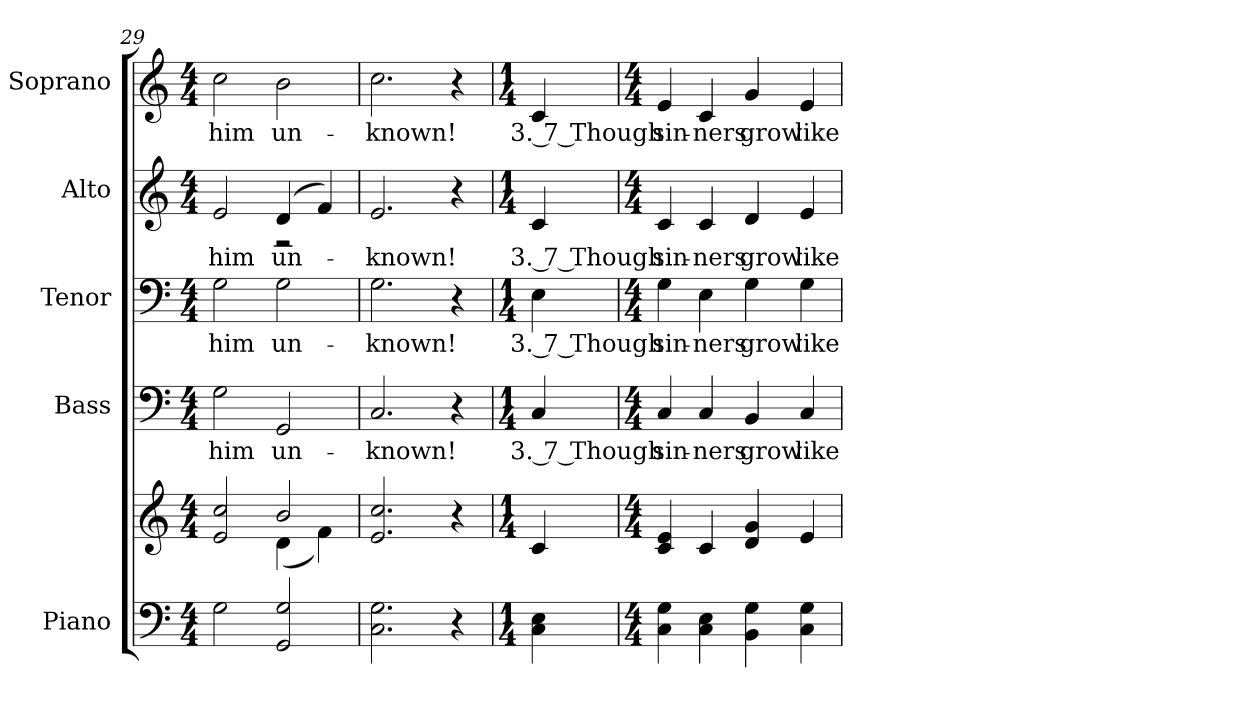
**kern	**kern	**kern	**text	**kern	**text	**kern	**text	**kern	**text
*part5	*part5	*part4	*part4	*part3	*part3	*part2	*part2	*part1	*part1
*staff6	*staff5	*staff4	*staff4	*staff3	*staff3	*staff2	*staff2	*staff1	*staff1
*I"Piano	*	*I"Bass	*	*I"Tenor	*	*I"Alto	*	*I"Soprano	*
*I'Pno.	*	*I'B.	*	*I'T.	*	*I'A.	*	*I'S.	*
*clefF4	*clefG2	*clefF4	*	*clefF4	*	*clefG2	*	*clefG2	*
*k[]	*k[]	*k[]	*	*k[]	*	*k[]	*	*k[]	*
*C:	*C:	*C:	*	*C:	*	*C:	*	*C:	*
*M4/4	*M4/4	*M4/4	*	*M4/4	*	*M4/4	*	*M4/4	*
=29	=29	=29	=29	=29	=29	=29	=29	=29	=29
*	*^	*	*	*	*	*	*	*	*
!	!	!	!	!LO:LY:b:color=#000000	!	!	!	!	!	!
!	!	!	!	!	!	!LO:LY:b:color=#000000	!	!	!	!
!	!	!	!	!	!	!	!	!LO:LY:b:color=#000000	!	!
*	*	*	*	*	*	*	*^	*	*	*
!	!	!	!	!	!	!	!	!	!	!	!LO:LY:b:color=#000000
2Gi\	2ei/ 2cci	2ryy	2Gi\	him	2Gi\	him	2ei/	2ryy	him	2cci\	him
!	!	!	!	!LO:LY:b:color=#000000	!	!	!	!	!	!	!
!	!	!	!	!	!	!LO:LY:b:color=#000000	!	!	!	!	!
!	!	!	!	!	!	!	!	!	!LO:LY:b:color=#000000	!	!
!	!	!	!	!	!	!	!	!	!	!	!LO:LY:b:color=#000000
2GGi/ 2Gi	2bi/	(4di\	2GGi/	un-	2Gi\	un-	(4di/	2r	un-	2bi\	un-
.	.	4fi\)	.	.	.	.	4fi/)	.	.	.	.
*	*v	*v	*	*	*	*	*v	*v	*	*	*
=30	=30	=30	=30	=30	=30	=30	=30	=30	=30
*	*^	*	*	*	*	*	*	*	*
!	!	!	!	!LO:LY:b:color=#000000	!	!	!	!	!	!
*	*v	*v	*	*	*	*	*	*	*	*
*	*^	*	*	*	*	*	*	*	*
!	!	!	!	!	!	!LO:LY:b:color=#000000	!	!	!	!
*	*v	*v	*	*	*	*	*	*	*	*
*	*^	*	*	*	*	*	*	*	*
!	!	!	!	!	!	!	!	!LO:LY:b:color=#000000	!	!
*	*v	*v	*	*	*	*	*	*	*	*
*	*^	*	*	*	*	*	*	*	*
!	!	!	!	!	!	!	!	!	!	!LO:LY:b:color=#000000
*	*v	*v	*	*	*	*	*	*	*	*
2.Ci\ 2.Gi	2.ei/ 2.cci	2.Ci/	-known!	2.Gi\	-known!	2.ei/	-known!	2.cci\	-known!
4r	4r	4r	.	4r	.	4r	.	4r	.
=31	=31	=31	=31	=31	=31	=31	=31	=31	=31
*M1/4	*M1/4	*M1/4	*	*M1/4	*	*M1/4	*	*M1/4	*
!	!	!	!LO:LY:b:color=#000000	!	!	!	!	!	!
!	!	!	!	!	!LO:LY:b:color=#000000	!	!	!	!
!	!	!	!	!	!	!	!LO:LY:b:color=#000000	!	!
!	!	!	!	!	!	!	!	!	!LO:LY:b:color=#000000
4Ci\ 4Ei	4ci/	4Ci/	3. 7 Though	4Ei\	3. 7 Though	4ci/	3. 7 Though	4ci/	3. 7 Though
!!LO:PB:g=z
=32	=32	=32	=32	=32	=32	=32	=32	=32	=32
*M4/4	*M4/4	*M4/4	*	*M4/4	*	*M4/4	*	*M4/4	*
!	!	!	!LO:LY:b:color=#000000	!	!	!	!	!	!
!	!	!	!	!	!LO:LY:b:color=#000000	!	!	!	!
!	!	!	!	!	!	!	!LO:LY:b:color=#000000	!	!
!	!	!	!	!	!	!	!	!	!LO:LY:b:color=#000000
4Ci\ 4Gi	4ci/ 4ei	4Ci/	sin-	4Gi\	sin-	4ci/	sin-	4ei/	sin-
!	!	!	!LO:LY:b:color=#000000	!	!	!	!	!	!
!	!	!	!	!	!LO:LY:b:color=#000000	!	!	!	!
!	!	!	!	!	!	!	!LO:LY:b:color=#000000	!	!
!	!	!	!	!	!	!	!	!	!LO:LY:b:color=#000000
4Ci\ 4Ei	4ci/	4Ci/	-ners	4Ei\	-ners	4ci/	-ners	4ci/	-ners
!	!	!	!LO:LY:b:color=#000000	!	!	!	!	!	!
!	!	!	!	!	!LO:LY:b:color=#000000	!	!	!	!
!	!	!	!	!	!	!	!LO:LY:b:color=#000000	!	!
!	!	!	!	!	!	!	!	!	!LO:LY:b:color=#000000
4BBi\ 4Gi	4di/ 4gi	4BBi/	grow	4Gi\	grow	4di/	grow	4gi/	grow
!	!	!	!LO:LY:b:color=#000000	!	!	!	!	!	!
!	!	!	!	!	!LO:LY:b:color=#000000	!	!	!	!
!	!	!	!	!	!	!	!LO:LY:b:color=#000000	!	!
!	!	!	!	!	!	!	!	!	!LO:LY:b:color=#000000
4Ci\ 4Gi	4ei/	4Ci/	like	4Gi\	like	4ei/	like	4ei/	like
=	=	=	=	=	=	=	=	=	=
*-	*-	*-	*-	*-	*-	*-	*-	*-	*-
